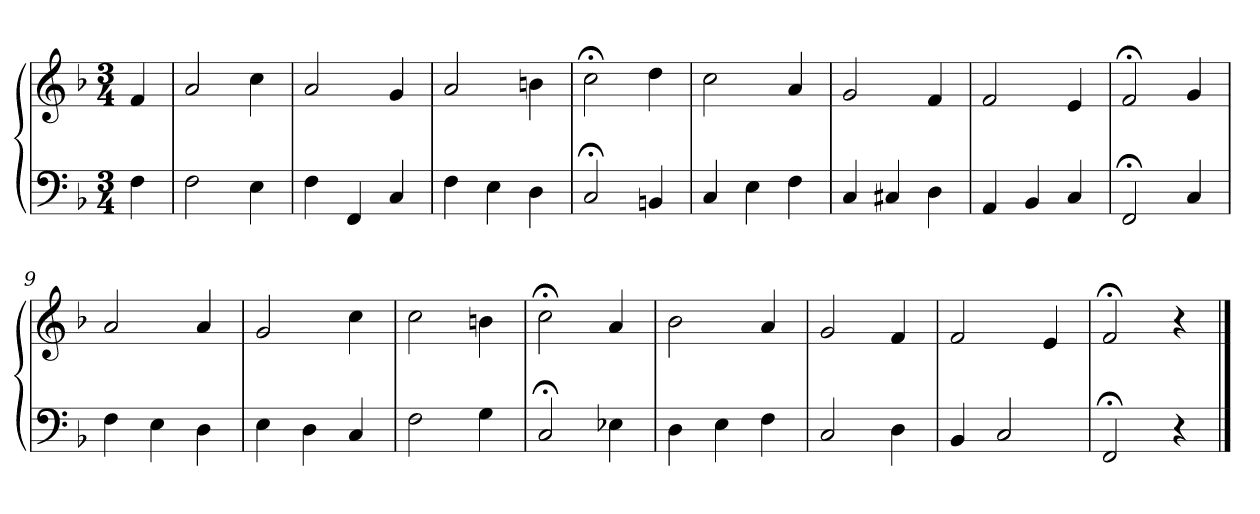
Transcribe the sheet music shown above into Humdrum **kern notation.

**kern	**kern
*part1	*part1
*staff2	*staff1
*clefF4	*clefG2
*k[b-]	*k[b-]
*M3/4	*M3/4
=	=
4F	4f
=1	=1
2F	2a
4E	4cc
=2	=2
4F	2a
4FF	.
4C	4g
=3	=3
4F	2a
4E	.
4D	4bn
=4	=4
2C;<	2cc;<
4BBn	4dd
=5	=5
4C	2cc
4E	.
4F	4a
=6	=6
4C	2g
4C#X	.
4D	4f
=7	=7
4AA	2f
4BB-	.
4C	4e
=8	=8
2FF;<	2f;<
4C	4g
=9	=9
4F	2a
4E	.
4D	4a
!!LO:LB:g=z
=10	=10
4E	2g
4D	.
4C	4cc
=11	=11
2F	2cc
4G	4bn
=12	=12
2C;<	2cc;<
4E-X	4a
=13	=13
4D	2b-
4E	.
4F	4a
=14	=14
2C	2g
4D	4f
=15	=15
4BB-	2f
2C	.
.	4e
=16	=16
2FF;<	2f;<
4r	4r
==	==
*-	*-
